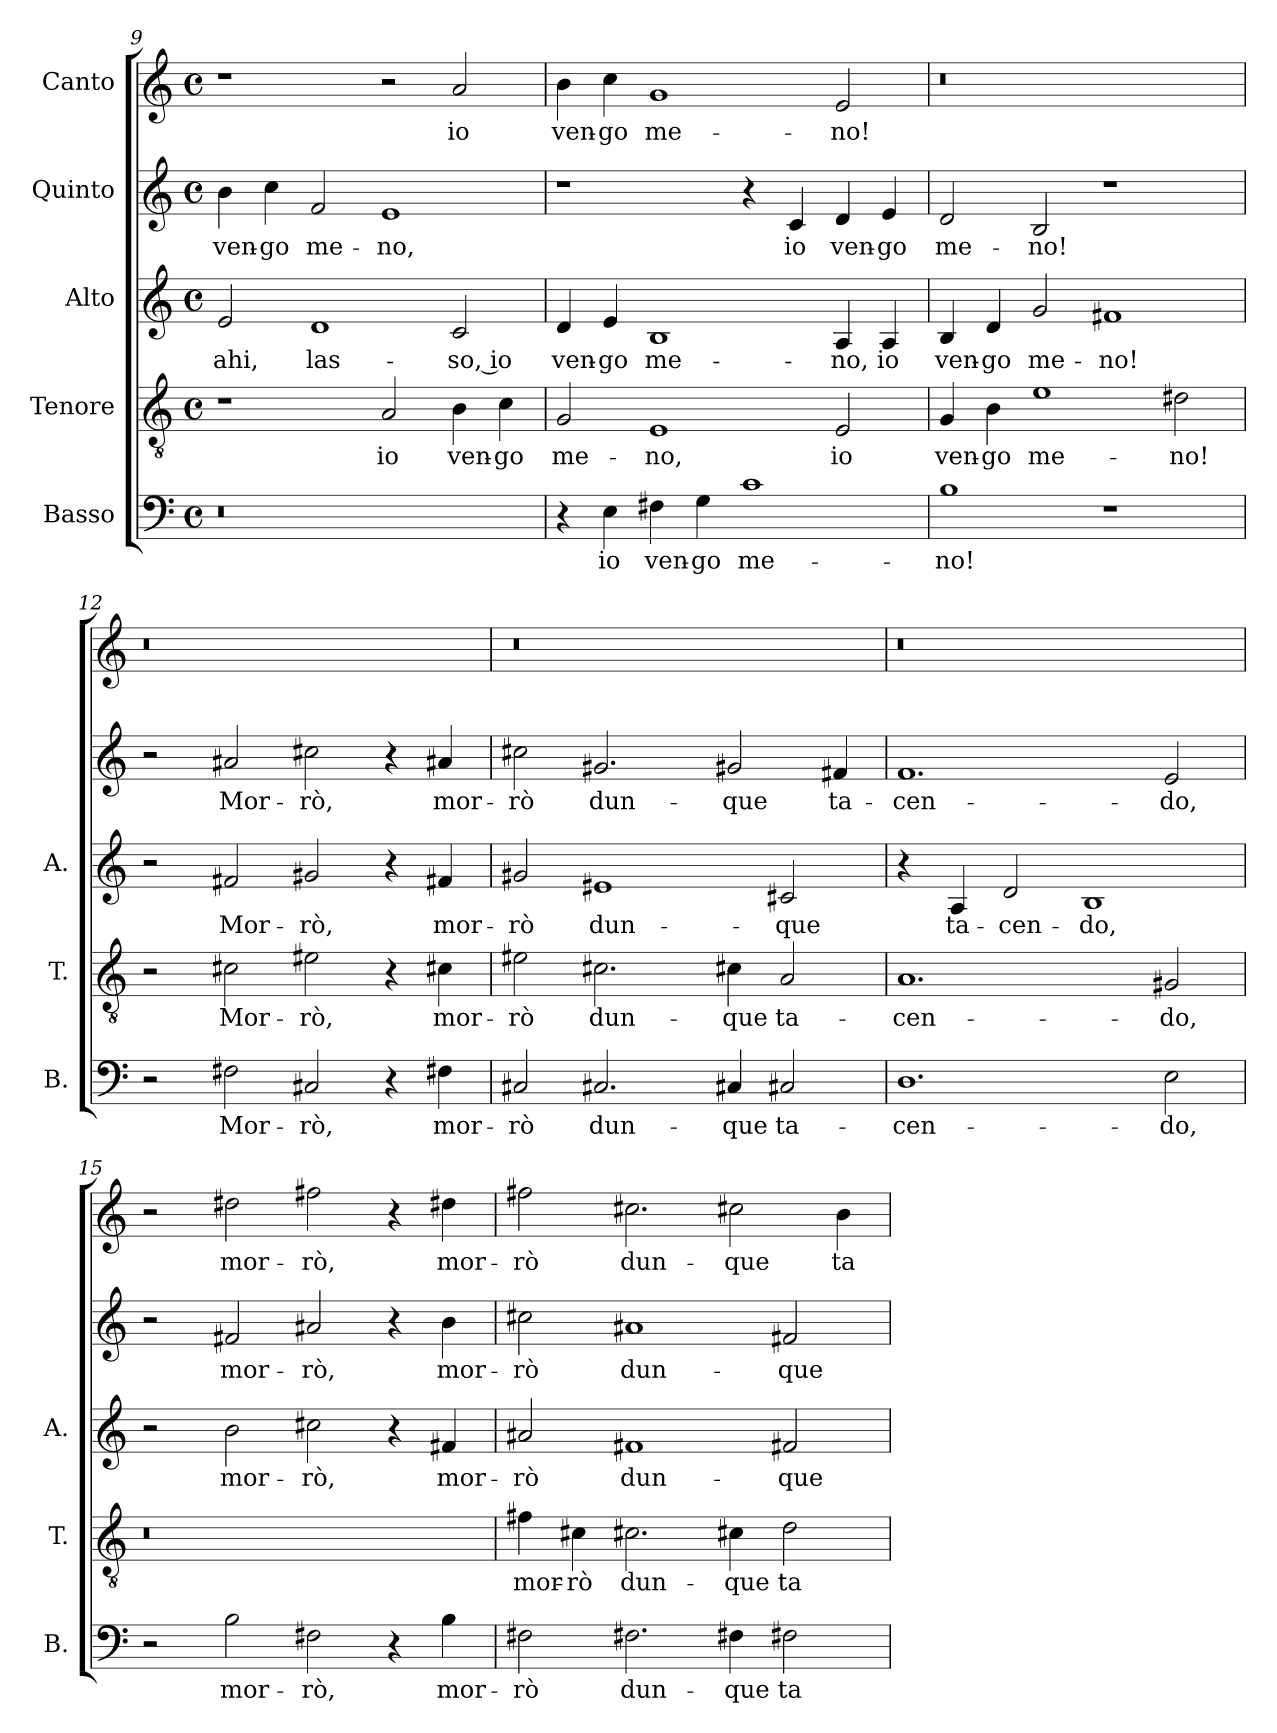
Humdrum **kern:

**kern	**text	**kern	**text	**kern	**text	**kern	**text	**kern	**text
*part5	*part5	*part4	*part4	*part3	*part3	*part2	*part2	*part1	*part1
*staff5	*staff5	*staff4	*staff4	*staff3	*staff3	*staff2	*staff2	*staff1	*staff1
*I"Basso	*	*I"Tenore	*	*I"Alto	*	*I"Quinto	*	*I"Canto	*
*I'B.	*	*I'T.	*	*I'A.	*	*	*	*	*
*clefF4	*	*clefGv2	*	*clefG2	*	*clefG2	*	*clefG2	*
*k[]	*	*k[]	*	*k[]	*	*k[]	*	*k[]	*
*C:	*	*C:	*	*C:	*	*C:	*	*C:	*
*M4/4	*	*M4/4	*	*M4/4	*	*M4/4	*	*M4/4	*
*met(c)	*	*met(c)	*	*met(c)	*	*met(c)	*	*met(c)	*
=9	=9	=9	=9	=9	=9	=9	=9	=9	=9
!LO:N:vis=0	!	!	!	!	!	!	!	!	!
1r	.	1r	.	2e/	ahi,	4b\	ven-	1r	.
.	.	.	.	.	.	4cc\	-go	.	.
.	.	.	.	1d/	las-	2f/	me-	.	.
1ryy	.	2A/	io	.	.	1e/	-no,	2r	.
.	.	4B\	ven-	2c/	-so, io	.	.	2a/	io
.	.	4c\	-go	.	.	.	.	.	.
=10	=10	=10	=10	=10	=10	=10	=10	=10	=10
4r	.	2G/	me-	4d/	ven-	1r	.	4b\	ven-
4E\	io	.	.	4e/	-go	.	.	4cc\	-go
4F#X\	ven-	1E/	-no,	1B/	me-	.	.	1g/	me-
4G\	-go	.	.	.	.	.	.	.	.
1c\	me-	.	.	.	.	4r	.	.	.
.	.	.	.	.	.	4c/	io	.	.
.	.	2E/	io	4A/	-no,	4d/	ven-	2e/	-no!
.	.	.	.	4A/	io	4e/	-go	.	.
=11	=11	=11	=11	=11	=11	=11	=11	=11	=11
!	!	!	!	!	!	!	!	!LO:N:vis=0	!
1B\	-no!	4G/	ven-	4B/	ven-	2d/	me-	1r	.
.	.	4B\	-go	4d/	-go	.	.	.	.
.	.	1e\	me-	2g/	me-	2B/	-no!	.	.
1r	.	.	.	1f#X/	-no!	1r	.	1ryy	.
.	.	2d#X\	-no!	.	.	.	.	.	.
=12	=12	=12	=12	=12	=12	=12	=12	=12	=12
!	!	!	!	!	!	!	!	!LO:N:vis=0	!
2r	.	2r	.	2r	.	2r	.	1r	.
2F#X\	Mor-	2c#X\	Mor-	2f#X/	Mor-	2a#X/	Mor-	.	.
2C#X/	-rò,	2e#X\	-rò,	2g#X/	-rò,	2cc#X\	-rò,	1ryy	.
4r	.	4r	.	4r	.	4r	.	.	.
4F#X\	mor-	4c#X\	mor-	4f#X/	mor-	4a#X/	mor-	.	.
=13	=13	=13	=13	=13	=13	=13	=13	=13	=13
!	!	!	!	!	!	!	!	!LO:N:vis=0	!
2C#X/	-rò	2e#X\	-rò	2g#X/	-rò	2cc#X\	-rò	1r	.
2.C#X/	dun-	2.c#X\	dun-	1e#X/	dun-	2.g#X/	dun-	.	.
.	.	.	.	.	.	.	.	1ryy	.
4C#X/	-que	4c#X\	-que	.	.	2g#X/	-que	.	.
2C#X/	ta-	2A/	ta-	2c#X/	-que	.	.	.	.
.	.	.	.	.	.	4f#X/	ta-	.	.
=14	=14	=14	=14	=14	=14	=14	=14	=14	=14
!	!	!	!	!	!	!	!	!LO:N:vis=0	!
1.D\	-cen-	1.A/	-cen-	4r	.	1.f/	-cen-	1r	.
.	.	.	.	4A/	ta-	.	.	.	.
.	.	.	.	2d/	-cen-	.	.	.	.
.	.	.	.	1B/	-do,	.	.	1ryy	.
2E\	-do,	2G#X/	-do,	.	.	2e/	-do,	.	.
=15	=15	=15	=15	=15	=15	=15	=15	=15	=15
!	!	!LO:N:vis=0	!	!	!	!	!	!	!
2r	.	1r	.	2r	.	2r	.	2r	.
2B\	mor-	.	.	2b\	mor-	2f#X/	mor-	2dd#X\	mor-
2F#X\	-rò,	1ryy	.	2cc#X\	-rò,	2a#X/	-rò,	2ff#X\	-rò,
4r	.	.	.	4r	.	4r	.	4r	.
4B\	mor-	.	.	4f#X/	mor-	4b\	mor-	4dd#X\	mor-
=16	=16	=16	=16	=16	=16	=16	=16	=16	=16
2F#X\	-rò	4f#X\	mor-	2a#X/	-rò	2cc#X\	-rò	2ff#X\	-rò
.	.	4c#X\	-rò	.	.	.	.	.	.
2.F#X\	dun-	2.c#X\	dun-	1f#X/	dun-	1a#X/	dun-	2.cc#X\	dun-
4F#X\	-que	4c#X\	-que	.	.	.	.	2cc#X\	-que
2F#X\	ta-	2d\	ta-	2f#X/	-que	2f#X/	-que	.	.
.	.	.	.	.	.	.	.	4b\	ta-
=	=	=	=	=	=	=	=	=	=
*-	*-	*-	*-	*-	*-	*-	*-	*-	*-
